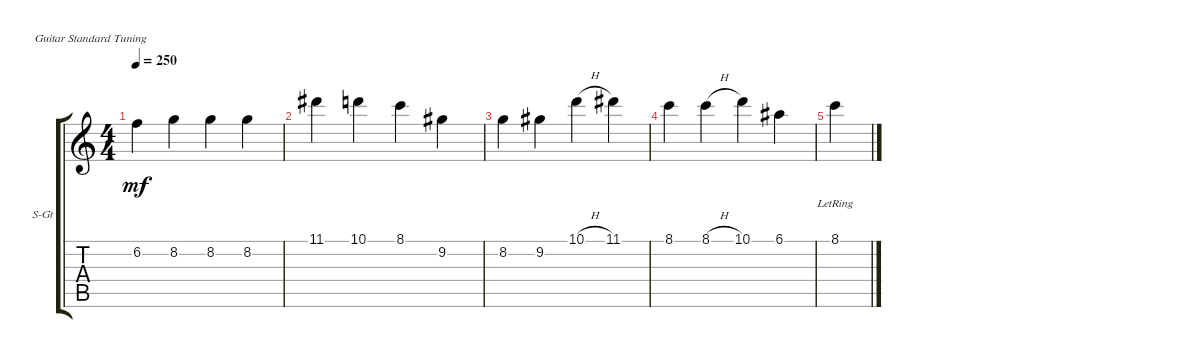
\defaultSystemsLayout 4
\bracketExtendMode groupsimilarinstruments
\firstSystemTrackNameOrientation horizontal
\otherSystemsTrackNameOrientation horizontal
\track ("Steel Guitar" "S-Gt") {instrument acousticguitarsteel}
\staff {score tabs}
\tuning (E4 B3 G3 D3 A2 E2)
\ts (4 4)
\tempo 250
\clef g2
\ks c
6.2.4{dy mf} 8.2.4 8.2.4 8.2.4 |
11.1.4 10.1.4 8.1.4 9.2.4 |
8.2.4 9.2.4 10.1{h}.4 11.1.4 |
8.1.4 8.1{h}.4 10.1.4 6.1.4 |
8.1{lr}.4
